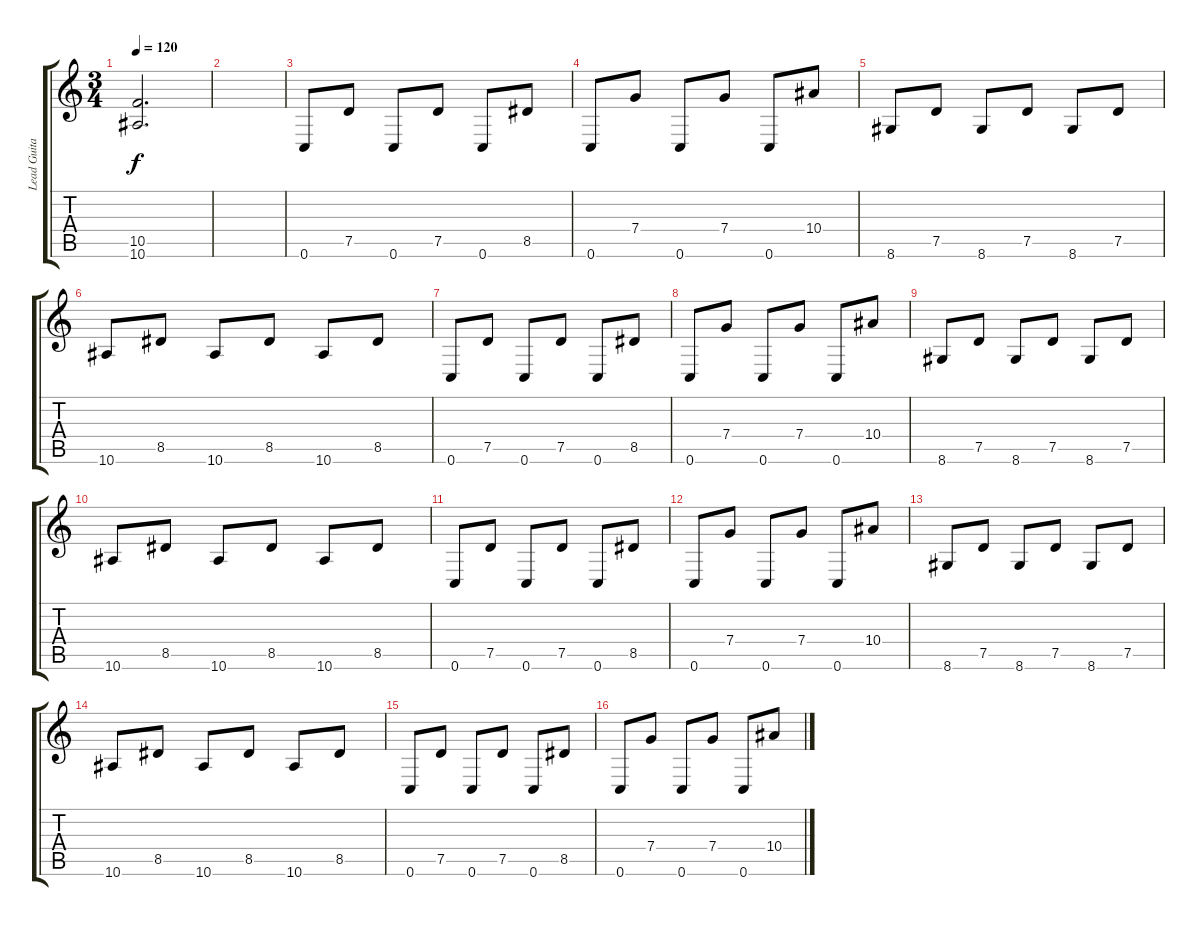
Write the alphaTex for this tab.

\track ("Lead Guitar" "Lead Guita") {instrument distortionguitar}
\staff {score tabs}
\tuning (D4 A3 F3 C3 G2 C2) {hide}
\ts (3 4)
\tempo 120
\clef g2
\ks c
(10.5 10.6).2{d dy f} |
|
0.6.8 7.5.8 0.6.8 7.5.8 0.6.8 8.5.8 |
0.6.8 7.4.8 0.6.8 7.4.8 0.6.8 10.4.8 |
8.6.8 7.5.8 8.6.8 7.5.8 8.6.8 7.5.8 |
10.6.8 8.5.8 10.6.8 8.5.8 10.6.8 8.5.8 |
0.6.8 7.5.8 0.6.8 7.5.8 0.6.8 8.5.8 |
0.6.8 7.4.8 0.6.8 7.4.8 0.6.8 10.4.8 |
8.6.8 7.5.8 8.6.8 7.5.8 8.6.8 7.5.8 |
10.6.8 8.5.8 10.6.8 8.5.8 10.6.8 8.5.8 |
0.6.8 7.5.8 0.6.8 7.5.8 0.6.8 8.5.8 |
0.6.8 7.4.8 0.6.8 7.4.8 0.6.8 10.4.8 |
8.6.8 7.5.8 8.6.8 7.5.8 8.6.8 7.5.8 |
10.6.8 8.5.8 10.6.8 8.5.8 10.6.8 8.5.8 |
0.6.8 7.5.8 0.6.8 7.5.8 0.6.8 8.5.8 |
0.6.8 7.4.8 0.6.8 7.4.8 0.6.8 10.4.8
